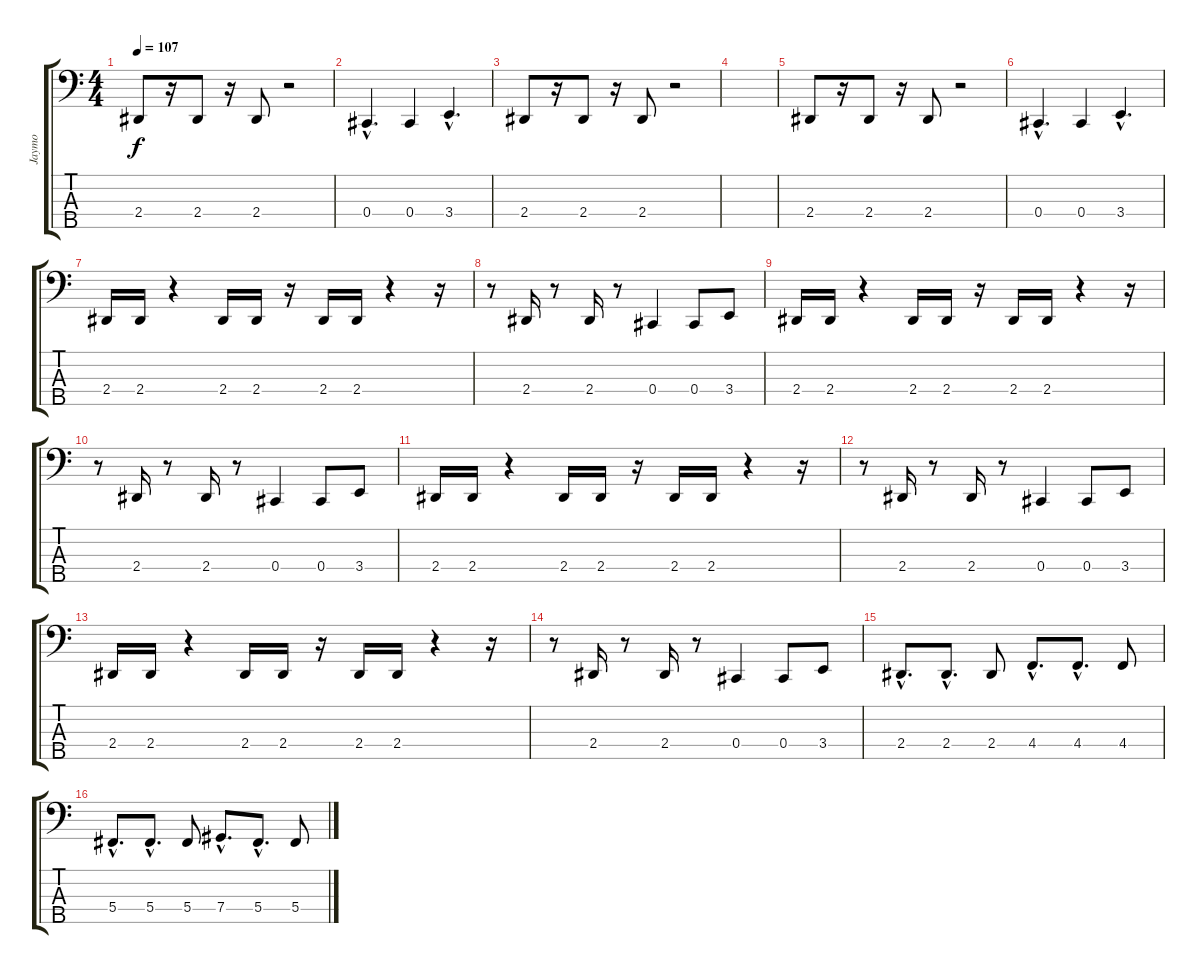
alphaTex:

\track ("Jaymo" "Jaymo") {instrument electricbasspick}
\staff {score tabs}
\tuning (Gb2 Db2 Ab1 Db1 Bb0) {hide}
\ts (4 4)
\tempo 107
\clef f4
\ks c
2.4.8{dy f} r.16 2.4.8 r.16 2.4.8 r.2 |
0.4{hac}.4{d} 0.4.4 3.4{hac}.4{d} |
2.4.8 r.16 2.4.8 r.16 2.4.8 r.2 |
|
2.4.8 r.16 2.4.8 r.16 2.4.8 r.2 |
0.4{hac}.4{d} 0.4.4 3.4{hac}.4{d} |
2.4.16 2.4.16 r.4 2.4.16 2.4.16 r.16 2.4.16 2.4.16 r.4 r.16 |
r.8 2.4.16 r.8 2.4.16 r.8 0.4.4 0.4.8 3.4.8 |
2.4.16 2.4.16 r.4 2.4.16 2.4.16 r.16 2.4.16 2.4.16 r.4 r.16 |
r.8 2.4.16 r.8 2.4.16 r.8 0.4.4 0.4.8 3.4.8 |
2.4.16 2.4.16 r.4 2.4.16 2.4.16 r.16 2.4.16 2.4.16 r.4 r.16 |
r.8 2.4.16 r.8 2.4.16 r.8 0.4.4 0.4.8 3.4.8 |
2.4.16 2.4.16 r.4 2.4.16 2.4.16 r.16 2.4.16 2.4.16 r.4 r.16 |
r.8 2.4.16 r.8 2.4.16 r.8 0.4.4 0.4.8 3.4.8 |
2.4{hac}.8{d} 2.4{hac}.8{d} 2.4.8 4.4{hac}.8{d} 4.4{hac}.8{d} 4.4.8 |
5.4{hac}.8{d} 5.4{hac}.8{d} 5.4.8 7.4{hac}.8{d} 5.4{hac}.8{d} 5.4.8
